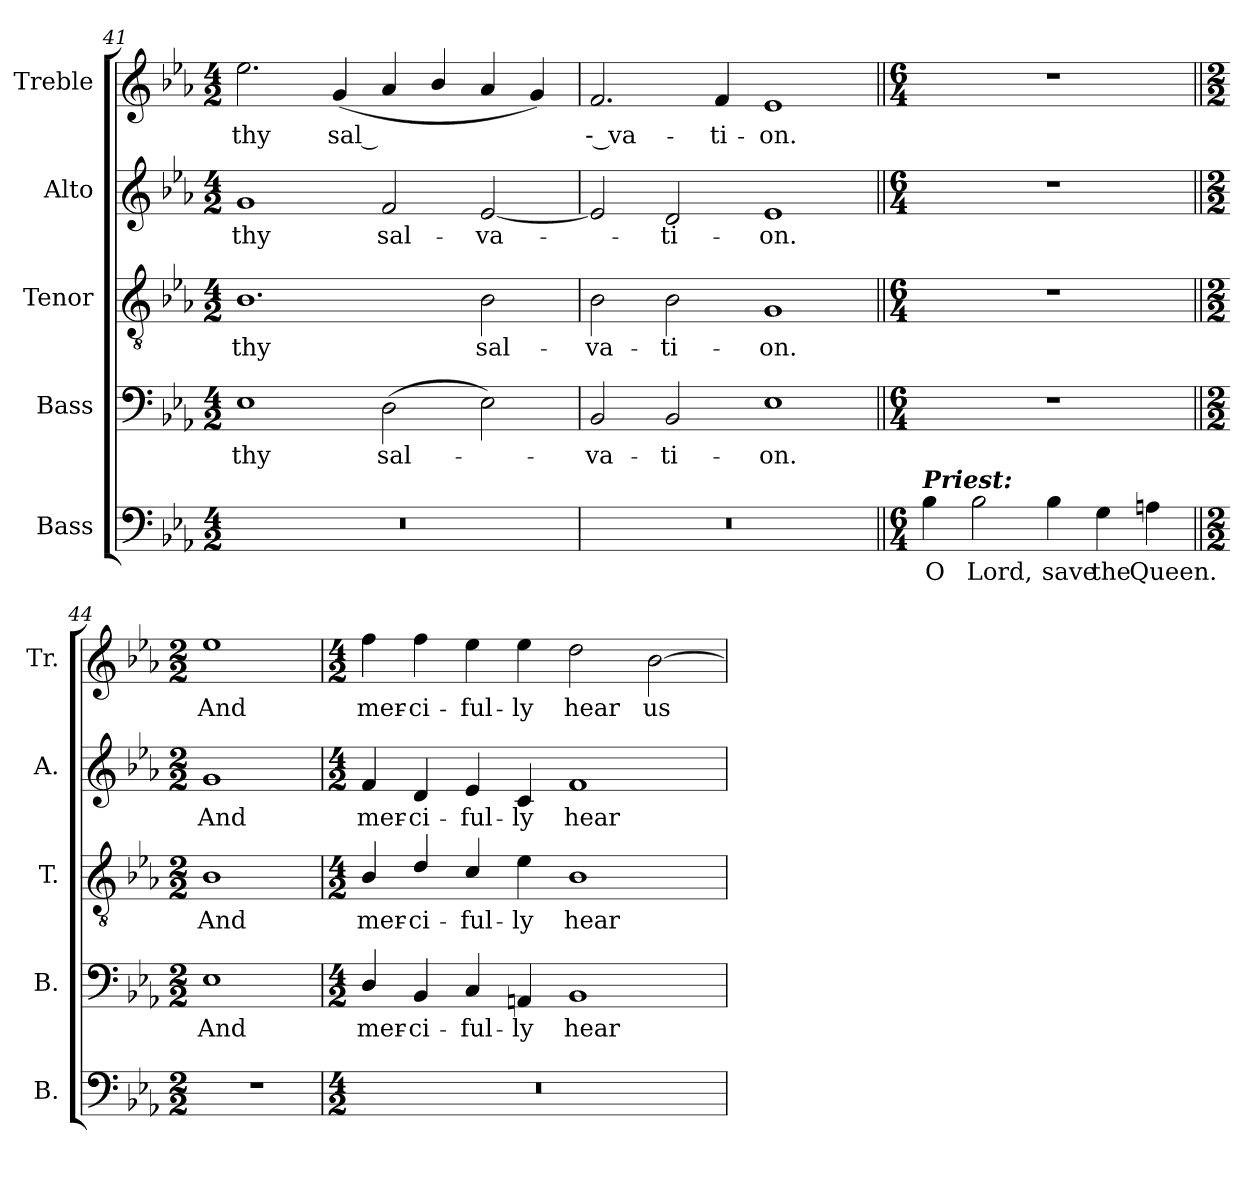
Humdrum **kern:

**kern	**text	**kern	**text	**kern	**text	**kern	**text	**kern	**text
*part5	*part5	*part4	*part4	*part3	*part3	*part2	*part2	*part1	*part1
*staff5	*staff5	*staff4	*staff4	*staff3	*staff3	*staff2	*staff2	*staff1	*staff1
*I"Bass	*	*I"Bass	*	*I"Tenor	*	*I"Alto	*	*I"Treble	*
*I'B.	*	*I'B.	*	*I'T.	*	*I'A.	*	*I'Tr.	*
*clefF4	*	*clefF4	*	*clefGv2	*	*clefG2	*	*clefG2	*
*	*	*	*	*ITrd7c12	*	*	*	*	*
*k[b-e-a-]	*	*k[b-e-a-]	*	*k[b-e-a-]	*	*k[b-e-a-]	*	*k[b-e-a-]	*
*E-:	*	*E-:	*	*E-:	*	*E-:	*	*E-:	*
*M4/2	*	*M4/2	*	*M4/2	*	*M4/2	*	*M4/2	*
=41	=41	=41	=41	=41	=41	=41	=41	=41	=41
!LO:N:vis=1	!	!	!	!	!	!	!	!	!
!	!	!	!LO:LY:b:color=#000000	!	!	!	!	!	!
!	!	!	!	!	!LO:LY:b:color=#000000	!	!	!	!
!	!	!	!	!	!	!	!LO:LY:b:color=#000000	!	!
!	!	!	!	!	!	!	!	!	!LO:LY:b:color=#000000
0r	.	1E-i	thy	1.BB-i	thy	1gi	thy	2.ee-i\	thy
!	!	!	!	!	!	!	!	!	!LO:LY:b:color=#000000
.	.	.	.	.	.	.	.	(4gi/	sal --
!	!	!	!LO:LY:b:color=#000000	!	!	!	!	!	!
!	!	!	!	!	!	!	!LO:LY:b:color=#000000	!	!
.	.	(2Di\	sal-	.	.	2fi/	sal-	4a-i/	.
.	.	.	.	.	.	.	.	4b-i/	.
!	!	!	!	!	!LO:LY:b:color=#000000	!	!	!	!
!	!	!	!	!	!	!	!LO:LY:b:color=#000000	!	!
.	.	2E-i\)	.	2BB-i\	sal-	[2e-i/	-va-	4a-i/	.
.	.	.	.	.	.	.	.	4gi/)	.
=42	=42	=42	=42	=42	=42	=42	=42	=42	=42
!LO:N:vis=1	!	!	!	!	!	!	!	!	!
!	!	!	!LO:LY:b:color=#000000	!	!	!	!	!	!
!	!	!	!	!	!LO:LY:b:color=#000000	!	!	!	!
!	!	!	!	!	!	!	!	!	!LO:LY:b:color=#000000
0r	.	2BB-i/	-va-	2BB-i\	-va-	2e-i/]	.	2.fi/	-- va-
!	!	!	!LO:LY:b:color=#000000	!	!	!	!	!	!
!	!	!	!	!	!LO:LY:b:color=#000000	!	!	!	!
!	!	!	!	!	!	!	!LO:LY:b:color=#000000	!	!
.	.	2BB-i/	-ti-	2BB-i\	-ti-	2di/	-ti-	.	.
!	!	!	!	!	!	!	!	!	!LO:LY:b:color=#000000
.	.	.	.	.	.	.	.	4fi/	-ti-
!	!	!	!LO:LY:b:color=#000000	!	!	!	!	!	!
!	!	!	!	!	!LO:LY:b:color=#000000	!	!	!	!
!	!	!	!	!	!	!	!LO:LY:b:color=#000000	!	!
!	!	!	!	!	!	!	!	!	!LO:LY:b:color=#000000
.	.	1E-i	-on.	1GGi	-on.	1e-i	-on.	1e-i	-on.
!!LO:LB:g=z
=43||	=43||	=43||	=43||	=43||	=43||	=43||	=43||	=43||	=43||
*M6/4	*	*M6/4	*	*M6/4	*	*M6/4	*	*M6/4	*
!LO:TX:a:Bi:t=Priest&colon;	!	!	!	!	!	!	!	!	!
!	!LO:LY:b:color=#000000	!LO:N:vis=1	!	!LO:N:vis=1	!	!LO:N:vis=1	!	!LO:N:vis=1	!
4B-i\	O	1.r	.	1.r	.	1.r	.	1.r	.
!	!LO:LY:b:color=#000000	!	!	!	!	!	!	!	!
2B-i\	Lord,	.	.	.	.	.	.	.	.
!	!LO:LY:b:color=#000000	!	!	!	!	!	!	!	!
4B-i\	save	.	.	.	.	.	.	.	.
!	!LO:LY:b:color=#000000	!	!	!	!	!	!	!	!
4Gi\	the	.	.	.	.	.	.	.	.
!	!LO:LY:b:color=#000000	!	!	!	!	!	!	!	!
4Ani\	Queen.	.	.	.	.	.	.	.	.
!!LO:LB:g=z
=44||	=44||	=44||	=44||	=44||	=44||	=44||	=44||	=44||	=44||
*M2/2	*	*M2/2	*	*M2/2	*	*M2/2	*	*M2/2	*
!	!	!	!LO:LY:b:color=#000000	!	!	!	!	!	!
!	!	!	!	!	!LO:LY:b:color=#000000	!	!	!	!
!	!	!	!	!	!	!	!LO:LY:b:color=#000000	!	!
!	!	!	!	!	!	!	!	!	!LO:LY:b:color=#000000
1r	.	1E-i	And	1BB-i	And	1gi	And	1ee-i	And
=45	=45	=45	=45	=45	=45	=45	=45	=45	=45
*M4/2	*	*M4/2	*	*M4/2	*	*M4/2	*	*M4/2	*
!LO:N:vis=1	!	!	!	!	!	!	!	!	!
!	!	!	!LO:LY:b:color=#000000	!	!	!	!	!	!
!	!	!	!	!	!LO:LY:b:color=#000000	!	!	!	!
!	!	!	!	!	!	!	!LO:LY:b:color=#000000	!	!
!	!	!	!	!	!	!	!	!	!LO:LY:b:color=#000000
0r	.	4Di/	mer-	4BB-i/	mer-	4fi/	mer-	4ffi\	mer-
!	!	!	!LO:LY:b:color=#000000	!	!	!	!	!	!
!	!	!	!	!	!LO:LY:b:color=#000000	!	!	!	!
!	!	!	!	!	!	!	!LO:LY:b:color=#000000	!	!
!	!	!	!	!	!	!	!	!	!LO:LY:b:color=#000000
.	.	4BB-i/	-ci-	4Di/	-ci-	4di/	-ci-	4ffi\	-ci-
!	!	!	!LO:LY:b:color=#000000	!	!	!	!	!	!
!	!	!	!	!	!LO:LY:b:color=#000000	!	!	!	!
!	!	!	!	!	!	!	!LO:LY:b:color=#000000	!	!
!	!	!	!	!	!	!	!	!	!LO:LY:b:color=#000000
.	.	4Ci/	-ful-	4Ci/	-ful-	4e-i/	-ful-	4ee-i\	-ful-
!	!	!	!LO:LY:b:color=#000000	!	!	!	!	!	!
!	!	!	!	!	!LO:LY:b:color=#000000	!	!	!	!
!	!	!	!	!	!	!	!LO:LY:b:color=#000000	!	!
!	!	!	!	!	!	!	!	!	!LO:LY:b:color=#000000
.	.	4AAni/	-ly	4E-i\	-ly	4ci/	-ly	4ee-i\	-ly
!	!	!	!LO:LY:b:color=#000000	!	!	!	!	!	!
!	!	!	!	!	!LO:LY:b:color=#000000	!	!	!	!
!	!	!	!	!	!	!	!LO:LY:b:color=#000000	!	!
!	!	!	!	!	!	!	!	!	!LO:LY:b:color=#000000
.	.	1BB-i	hear	1BB-i	hear	1fi	hear	2ddi\	hear
!	!	!	!	!	!	!	!	!	!LO:LY:b:color=#000000
.	.	.	.	.	.	.	.	[2b-i\	us
=	=	=	=	=	=	=	=	=	=
*-	*-	*-	*-	*-	*-	*-	*-	*-	*-
